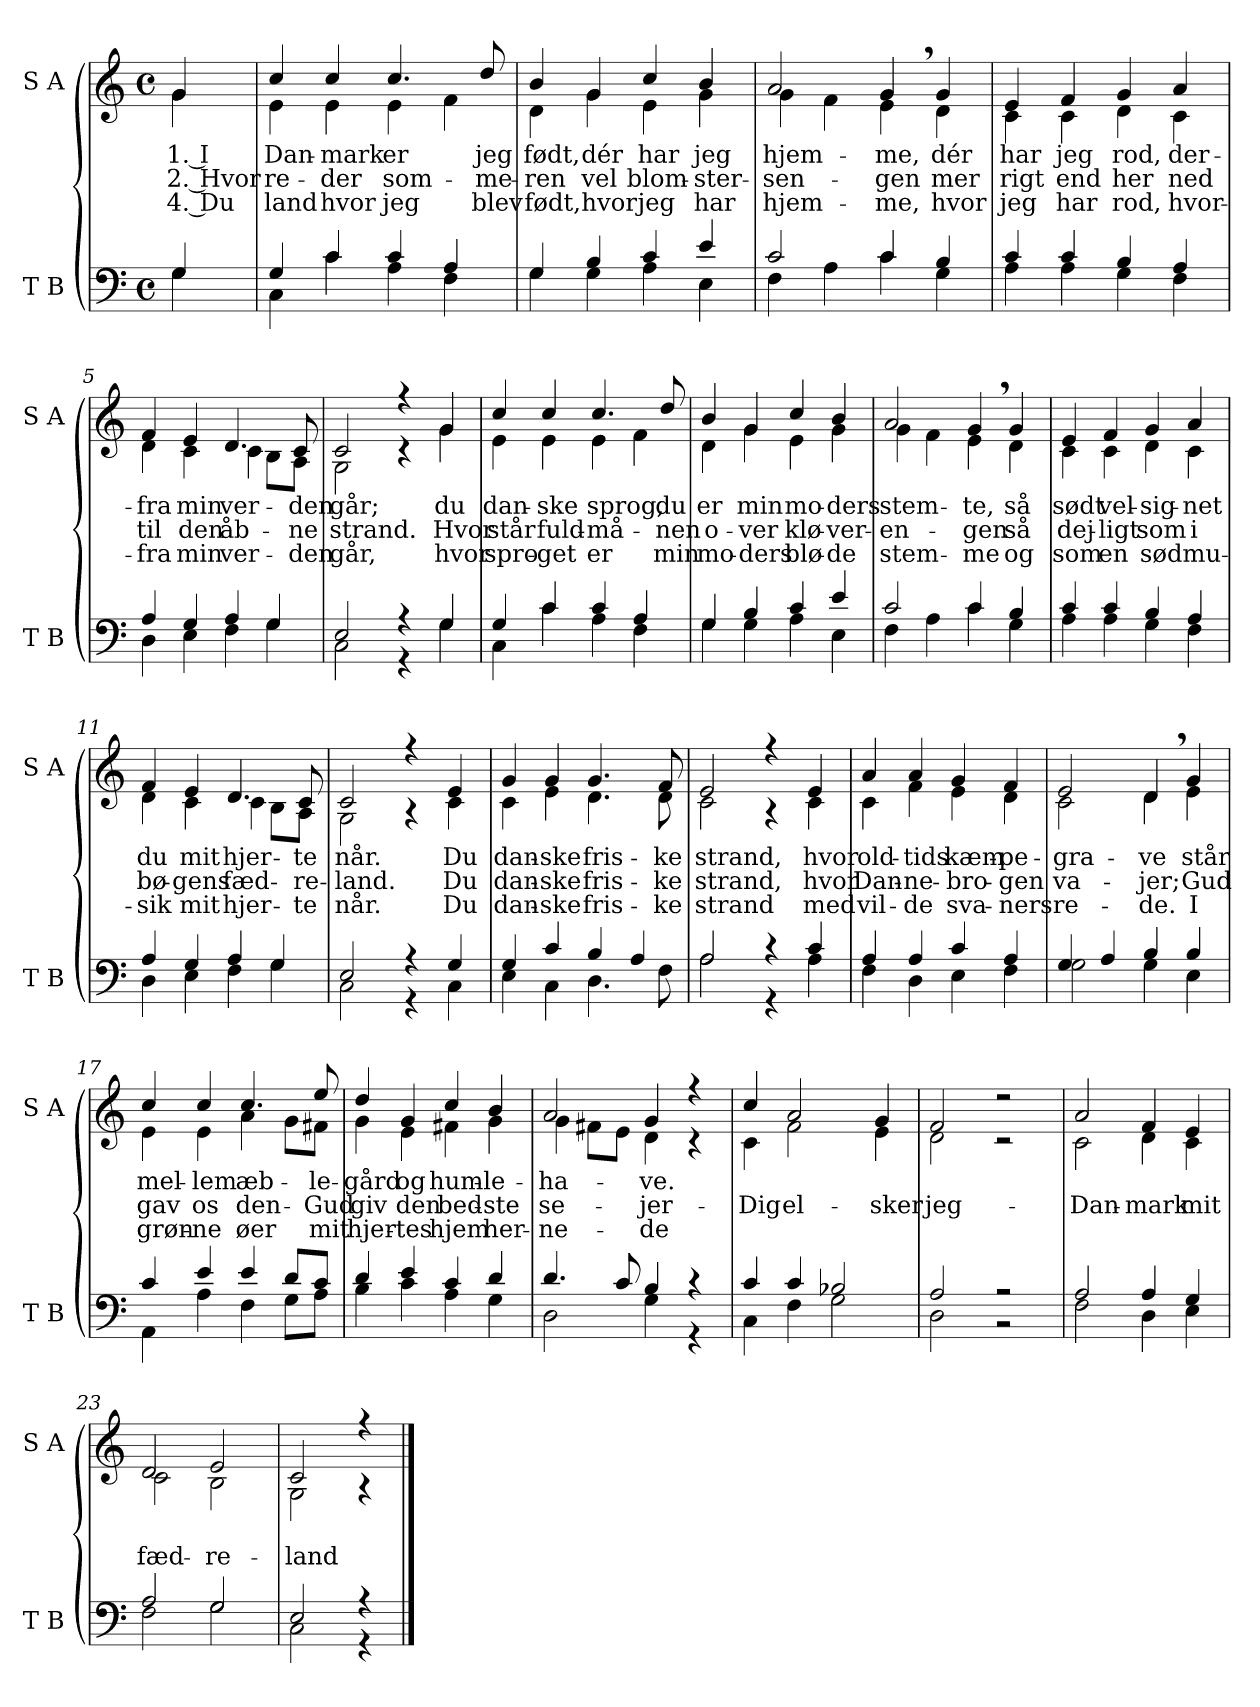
**kern	**kern	**text	**text	**text
*part2	*part1	*part1	*part1	*part1
*staff2	*staff1	*staff1	*staff1	*staff1
*I"T B	*I"S A	*	*	*
*I'T B	*I'S A	*	*	*
*clefF4	*clefG2	*	*	*
*k[]	*k[]	*	*	*
*M4/4	*M4/4	*	*	*
*met(c)	*met(c)	*	*	*
=	=	=	=	=
*^	*	*	*	*
!	!	!	!LO:LY:b	!LO:LY:b	!LO:LY:b
*	*	*^	*	*	*
4G/	4G\	4g/	4g\	1. I	2. Hvor	4. Du
=1	=1	=1	=1	=1	=1	=1
!	!	!	!	!LO:LY:b	!LO:LY:b	!LO:LY:b
4G/	4C\	4cc/	4e\	Dan-	re-	land
!	!	!	!	!LO:LY:b	!LO:LY:b	!LO:LY:b
4c/	4c\	4cc/	4e\	-mark	-der	hvor
!	!	!	!	!LO:LY:b	!LO:LY:b	!LO:LY:b
4c/	4A\	4.cc/	4e\	er	som-	jeg
4A/	4F\	.	4f\	.	.	.
!	!	!	!	!LO:LY:b	!LO:LY:b	!LO:LY:b
.	.	8dd/	.	jeg	-me-	blev
=2	=2	=2	=2	=2	=2	=2
!	!	!	!	!LO:LY:b	!LO:LY:b	!LO:LY:b
4G/	4G\	4b/	4d\	født,	-ren	født,
!	!	!	!	!LO:LY:b	!LO:LY:b	!LO:LY:b
4B/	4G\	4g/	4g\	dér	vel	hvor
!	!	!	!	!LO:LY:b	!LO:LY:b	!LO:LY:b
4c/	4A\	4cc/	4e\	har	blom-	jeg
!	!	!	!	!LO:LY:b	!LO:LY:b	!LO:LY:b
4e/	4E\	4b/	4g\	jeg	-ster-	har
=3	=3	=3	=3	=3	=3	=3
!	!	!	!	!LO:LY:b	!LO:LY:b	!LO:LY:b
2c/	4F\	2a/	4g\	hjem-	-sen-	hjem-
.	4A\	.	4f\	.	.	.
!	!	!	!	!LO:LY:b	!LO:LY:b	!LO:LY:b
4c/	4c\	4g,/	4e\	-me,	-gen	-me,
!	!	!	!	!LO:LY:b	!LO:LY:b	!LO:LY:b
4B/	4G\	4g/	4d\	dér	mer	hvor
=4	=4	=4	=4	=4	=4	=4
!	!	!	!	!LO:LY:b	!LO:LY:b	!LO:LY:b
4c/	4A\	4e/	4c\	har	rigt	jeg
!	!	!	!	!LO:LY:b	!LO:LY:b	!LO:LY:b
4c/	4A\	4f/	4c\	jeg	end	har
!	!	!	!	!LO:LY:b	!LO:LY:b	!LO:LY:b
4B/	4G\	4g/	4d\	rod,	her	rod,
!	!	!	!	!LO:LY:b	!LO:LY:b	!LO:LY:b
4A/	4F\	4a/	4c\	der-	ned	hvor-
=5	=5	=5	=5	=5	=5	=5
!	!	!	!	!LO:LY:b	!LO:LY:b	!LO:LY:b
4A/	4D\	4f/	4d\	-fra	til	-fra
!	!	!	!	!LO:LY:b	!LO:LY:b	!LO:LY:b
4G/	4E\	4e/	4c\	min	den	min
!	!	!	!	!LO:LY:b	!LO:LY:b	!LO:LY:b
4A/	4F\	4.d/	4c\	ver-	åb-	ver-
4G/	4G\	.	8B\L	.	.	.
!	!	!	!	!LO:LY:b	!LO:LY:b	!LO:LY:b
.	.	8c/	8A\J	-den	-ne	-den
!!LO:LB:g=z	!!
=6	=6	=6	=6	=6	=6	=6
!	!	!	!	!LO:LY:b	!LO:LY:b	!LO:LY:b
2E/	2C\	2c/	2G\	går;	strand.	går,
4r	4r	4r	4r	.	.	.
!	!	!	!	!LO:LY:b	!LO:LY:b	!LO:LY:b
4G/	4G\	4g/	4g\	du	Hvor	hvor
=7	=7	=7	=7	=7	=7	=7
!	!	!	!	!LO:LY:b	!LO:LY:b	!LO:LY:b
4G/	4C\	4cc/	4e\	dan-	står	spro-
!	!	!	!	!LO:LY:b	!LO:LY:b	!LO:LY:b
4c/	4c\	4cc/	4e\	-ske	fuld-	-get
!	!	!	!	!LO:LY:b	!LO:LY:b	!LO:LY:b
4c/	4A\	4.cc/	4e\	sprog,	-må-	er
4A/	4F\	.	4f\	.	.	.
!	!	!	!	!LO:LY:b	!LO:LY:b	!LO:LY:b
.	.	8dd/	.	du	-nen	min
=8	=8	=8	=8	=8	=8	=8
!	!	!	!	!LO:LY:b	!LO:LY:b	!LO:LY:b
4G/	4G\	4b/	4d\	er	o-	mo-
!	!	!	!	!LO:LY:b	!LO:LY:b	!LO:LY:b
4B/	4G\	4g/	4g\	min	-ver	-ders
!	!	!	!	!LO:LY:b	!LO:LY:b	!LO:LY:b
4c/	4A\	4cc/	4e\	mo-	klø-	blø-
!	!	!	!	!LO:LY:b	!LO:LY:b	!LO:LY:b
4e/	4E\	4b/	4g\	-ders	-ver-	-de
=9	=9	=9	=9	=9	=9	=9
!	!	!	!	!LO:LY:b	!LO:LY:b	!LO:LY:b
2c/	4F\	2a/	4g\	stem-	-en-	stem-
.	4A\	.	4f\	.	.	.
!	!	!	!	!LO:LY:b	!LO:LY:b	!LO:LY:b
4c/	4c\	4g,/	4e\	-te,	-gen	-me
!	!	!	!	!LO:LY:b	!LO:LY:b	!LO:LY:b
4B/	4G\	4g/	4d\	så	så	og
=10	=10	=10	=10	=10	=10	=10
!	!	!	!	!LO:LY:b	!LO:LY:b	!LO:LY:b
4c/	4A\	4e/	4c\	sødt	dej-	som
!	!	!	!	!LO:LY:b	!LO:LY:b	!LO:LY:b
4c/	4A\	4f/	4c\	vel-	-ligt	en
!	!	!	!	!LO:LY:b	!LO:LY:b	!LO:LY:b
4B/	4G\	4g/	4d\	-sig-	som	sød
!	!	!	!	!LO:LY:b	!LO:LY:b	!LO:LY:b
4A/	4F\	4a/	4c\	-net	i	mu-
=11	=11	=11	=11	=11	=11	=11
!	!	!	!	!LO:LY:b	!LO:LY:b	!LO:LY:b
4A/	4D\	4f/	4d\	du	bø-	-sik
!	!	!	!	!LO:LY:b	!LO:LY:b	!LO:LY:b
4G/	4E\	4e/	4c\	mit	-gens	mit
!	!	!	!	!LO:LY:b	!LO:LY:b	!LO:LY:b
4A/	4F\	4.d/	4c\	hjer-	fæd-	hjer-
4G/	4G\	.	8B\L	.	.	.
!	!	!	!	!LO:LY:b	!LO:LY:b	!LO:LY:b
.	.	8c/	8A\J	-te	-re-	-te
!!LO:LB:g=z	!!
=12	=12	=12	=12	=12	=12	=12
!	!	!	!	!LO:LY:b	!LO:LY:b	!LO:LY:b
2E/	2C\	2c/	2G\	når.	-land.	når.
4r	4r	4r	4r	.	.	.
!	!	!	!	!LO:LY:b	!LO:LY:b	!LO:LY:b
4G/	4C\	4e/	4c\	Du	Du	Du
=13	=13	=13	=13	=13	=13	=13
!	!	!	!	!LO:LY:b	!LO:LY:b	!LO:LY:b
4G/	4E\	4g/	4c\	dan-	dan-	dan-
!	!	!	!	!LO:LY:b	!LO:LY:b	!LO:LY:b
4c/	4C\	4g/	4e\	-ske	-ske	-ske
!	!	!	!	!LO:LY:b	!LO:LY:b	!LO:LY:b
4B/	4.D\	4.g/	4.d\	fris-	fris-	fris-
4A/	.	.	.	.	.	.
!	!	!	!	!LO:LY:b	!LO:LY:b	!LO:LY:b
.	8F\	8f/	8d\	-ke	-ke	-ke
=14	=14	=14	=14	=14	=14	=14
!	!	!	!	!LO:LY:b	!LO:LY:b	!LO:LY:b
2A/	2A\	2e/	2c\	strand,	strand,	strand
4r	4r	4r	4r	.	.	.
!	!	!	!	!LO:LY:b	!LO:LY:b	!LO:LY:b
4c/	4A\	4e/	4c\	hvor	hvor	med
=15	=15	=15	=15	=15	=15	=15
!	!	!	!	!LO:LY:b	!LO:LY:b	!LO:LY:b
4A/	4F\	4a/	4c\	old-	Dan-	vil-
!	!	!	!	!LO:LY:b	!LO:LY:b	!LO:LY:b
4A/	4D\	4a/	4f\	-tids	-ne-	-de
!	!	!	!	!LO:LY:b	!LO:LY:b	!LO:LY:b
4c/	4E\	4g/	4e\	kæm-	-bro-	sva-
!	!	!	!	!LO:LY:b	!LO:LY:b	!LO:LY:b
4A/	4F\	4f/	4d\	-pe-	-gen	-ners
=16	=16	=16	=16	=16	=16	=16
!	!	!	!	!LO:LY:b	!LO:LY:b	!LO:LY:b
4G/	2G\	2e/	2c\	-gra-	va-	re-
4A/	.	.	.	.	.	.
!	!	!	!	!LO:LY:b	!LO:LY:b	!LO:LY:b
4B/	4G\	4d,/	4d\	-ve	-jer;	-de.
!	!	!	!	!LO:LY:b	!LO:LY:b	!LO:LY:b
4B/	4E\	4g/	4e\	står	Gud	I
=17	=17	=17	=17	=17	=17	=17
!	!	!	!	!LO:LY:b	!LO:LY:b	!LO:LY:b
4c/	4AA\	4cc/	4e\	mel-	gav	grøn-
!	!	!	!	!LO:LY:b	!LO:LY:b	!LO:LY:b
4e/	4A\	4cc/	4e\	-lem	os	-ne
!	!	!	!	!LO:LY:b	!LO:LY:b	!LO:LY:b
4e/	4F\	4.cc/	4a\	æb-	den -	øer
8d/L	8G\L	.	8g\L	.	.	.
!	!	!	!	!LO:LY:b	!LO:LY:b	!LO:LY:b
8c/J	8A\J	8ee/	8f#X\J	-le-	Gud	mit
!!LO:LB:g=z	!!
=18	=18	=18	=18	=18	=18	=18
!	!	!	!	!LO:LY:b	!LO:LY:b	!LO:LY:b
4d/	4B\	4dd/	4g\	-gård	giv	hjer-
!	!	!	!	!LO:LY:b	!LO:LY:b	!LO:LY:b
4e/	4c\	4g/	4e\	og	den	-tes
!	!	!	!	!LO:LY:b	!LO:LY:b	!LO:LY:b
4c/	4A\	4cc/	4f#X\	hum-	bed-	hjem
!	!	!	!	!LO:LY:b	!LO:LY:b	!LO:LY:b
4d/	4G\	4b/	4g\	-le-	-ste	her-
=19	=19	=19	=19	=19	=19	=19
!	!	!	!	!LO:LY:b	!LO:LY:b	!LO:LY:b
4.d/	2D\	2a/	4g\	-ha-	se-	-ne-
.	.	.	8f#X\L	.	.	.
8c/	.	.	8e\J	.	.	.
!	!	!	!	!LO:LY:b	!LO:LY:b	!LO:LY:b
4B/	4G\	4g/	4d\	-ve.	-jer -	-de
4r	4r	4r	4r	.	.	.
=20	=20	=20	=20	=20	=20	=20
!	!	!	!	!	!LO:LY:b	!
4c/	4C\	4cc/	4c\	.	Dig	.
!	!	!	!	!	!LO:LY:b	!
4c/	4F\	2a/	2f\	.	el-	.
2B-X/	2G\	.	.	.	.	.
!	!	!	!	!	!LO:LY:b	!
.	.	4g/	4e\	.	-sker	.
=21	=21	=21	=21	=21	=21	=21
!	!	!	!	!	!LO:LY:b	!
2A/	2D\	2f/	2d\	.	jeg -	.
2r	2r	2r	2r	.	.	.
=22	=22	=22	=22	=22	=22	=22
!	!	!	!	!	!LO:LY:b	!
2A/	2F\	2a/	2c\	.	Dan-	.
!	!	!	!	!	!LO:LY:b	!
4A/	4D\	4f/	4d\	.	-mark	.
!	!	!	!	!	!LO:LY:b	!
4G/	4E\	4e/	4c\	.	mit	.
=23	=23	=23	=23	=23	=23	=23
!	!	!	!	!	!LO:LY:b	!
2A/	2F\	2d/	2c\	.	fæd-	.
!	!	!	!	!	!LO:LY:b	!
2G/	2G\	2e/	2B\	.	-re-	.
=24	=24	=24	=24	=24	=24	=24
!	!	!	!	!	!LO:LY:b	!
2E/	2C\	2c/	2G\	.	-land	.
4r	4r	4r	4r	.	.	.
*v	*v	*	*	*	*	*
*	*v	*v	*	*	*
==	==	==	==	==
*-	*-	*-	*-	*-
